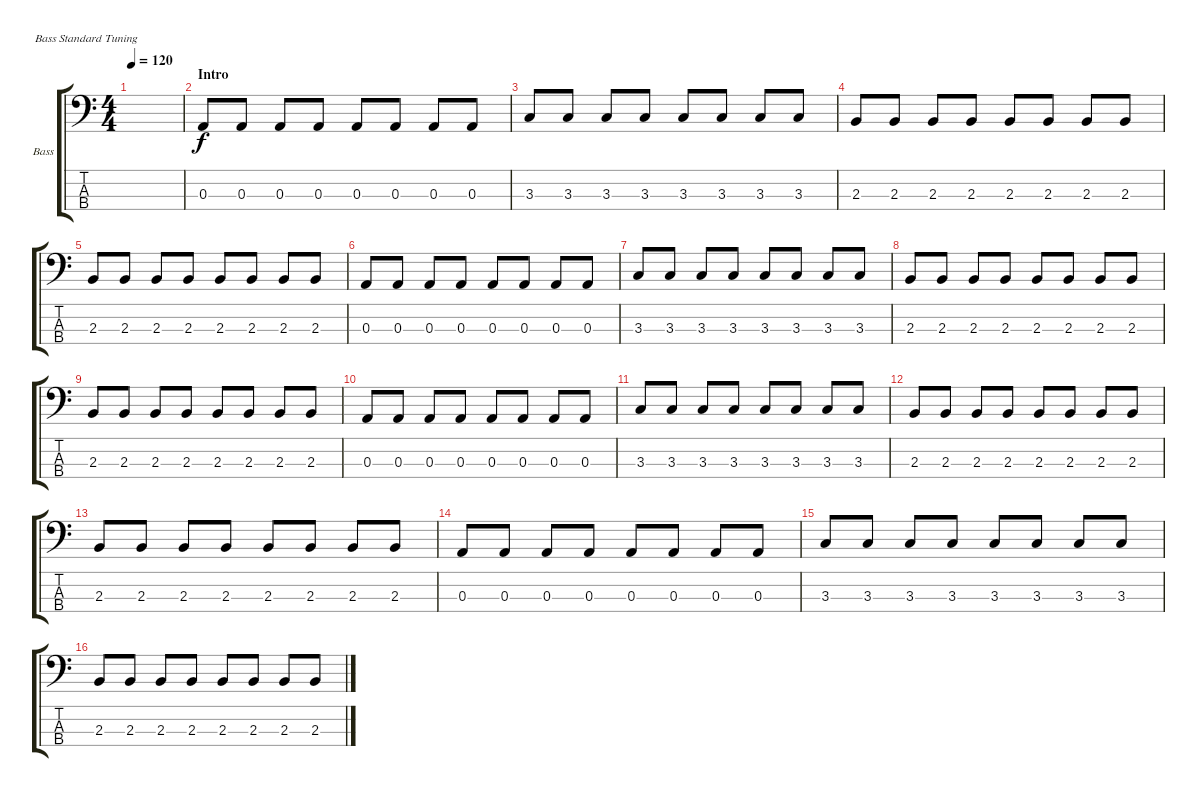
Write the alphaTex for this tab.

\defaultSystemsLayout 4
\bracketExtendMode groupsimilarinstruments
\firstSystemTrackNameOrientation horizontal
\otherSystemsTrackNameOrientation horizontal
\track ("Bass" "Bass") {instrument electricbassfinger}
\staff {score tabs}
\tuning (G2 D2 A1 E1)
\ts (4 4)
\tempo 120
\clef f4
\ks c
|
\section ("" "Intro")
0.3.8 0.3.8 0.3.8 0.3.8 0.3.8 0.3.8 0.3.8 0.3.8 |
3.3.8 3.3.8 3.3.8 3.3.8 3.3.8 3.3.8 3.3.8 3.3.8 |
2.3.8 2.3.8 2.3.8 2.3.8 2.3.8 2.3.8 2.3.8 2.3.8 |
2.3.8 2.3.8 2.3.8 2.3.8 2.3.8 2.3.8 2.3.8 2.3.8 |
0.3.8 0.3.8 0.3.8 0.3.8 0.3.8 0.3.8 0.3.8 0.3.8 |
3.3.8 3.3.8 3.3.8 3.3.8 3.3.8 3.3.8 3.3.8 3.3.8 |
2.3.8 2.3.8 2.3.8 2.3.8 2.3.8 2.3.8 2.3.8 2.3.8 |
2.3.8 2.3.8 2.3.8 2.3.8 2.3.8 2.3.8 2.3.8 2.3.8 |
0.3.8 0.3.8 0.3.8 0.3.8 0.3.8 0.3.8 0.3.8 0.3.8 |
3.3.8 3.3.8 3.3.8 3.3.8 3.3.8 3.3.8 3.3.8 3.3.8 |
2.3.8 2.3.8 2.3.8 2.3.8 2.3.8 2.3.8 2.3.8 2.3.8 |
2.3.8 2.3.8 2.3.8 2.3.8 2.3.8 2.3.8 2.3.8 2.3.8 |
0.3.8 0.3.8 0.3.8 0.3.8 0.3.8 0.3.8 0.3.8 0.3.8 |
3.3.8 3.3.8 3.3.8 3.3.8 3.3.8 3.3.8 3.3.8 3.3.8 |
2.3.8 2.3.8 2.3.8 2.3.8 2.3.8 2.3.8 2.3.8 2.3.8
